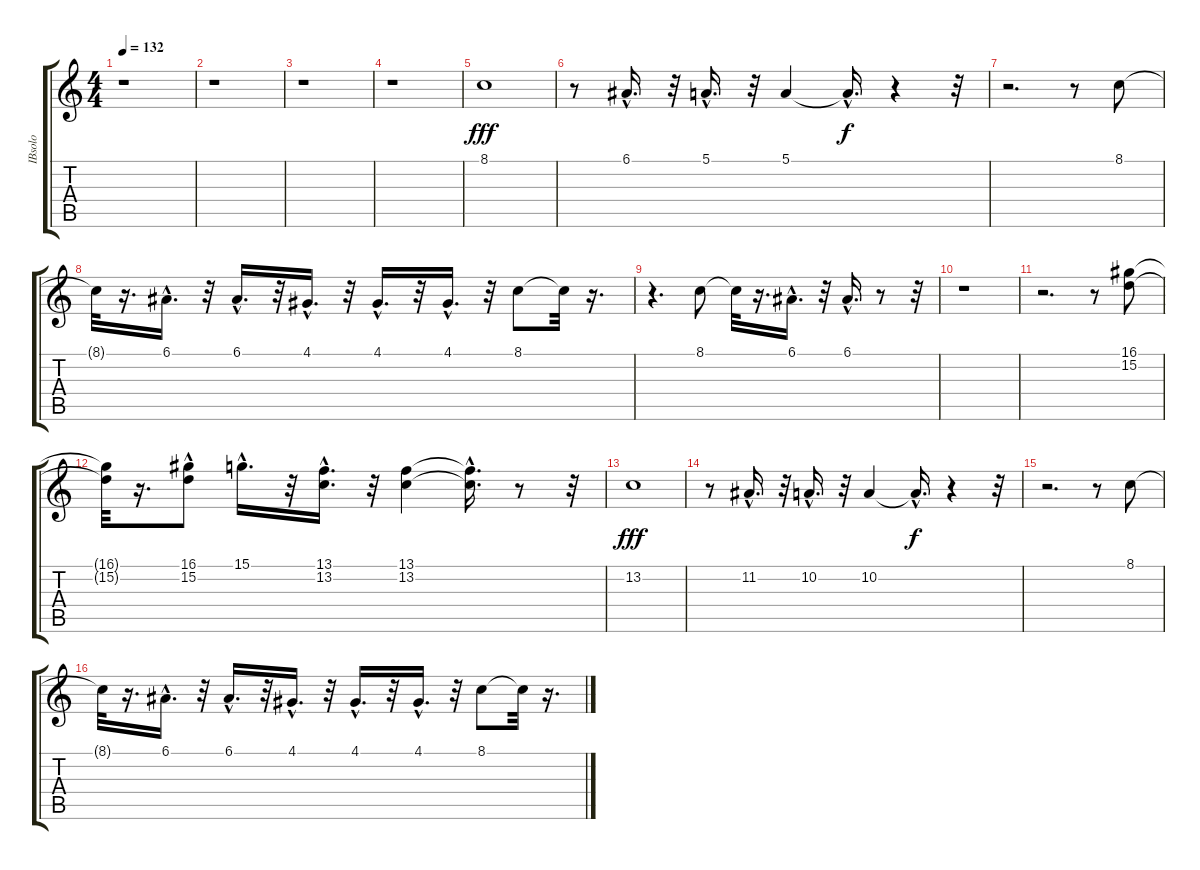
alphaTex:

\track ("IBsolo" "IBsolo") {instrument fx5brightness}
\staff {score tabs}
\tuning (E4 B3 G3 D3 A2 E2) {hide}
\ts (4 4)
\tempo 132
\clef g2
\ks c
r.1{dy f} |
r.1 |
r.1 |
r.1 |
8.1.1{dy fff} |
r.8 6.1{hac}.16{d} r.32 5.1{hac}.16{d} r.32 5.1.4 5.1{hac t}.16{d dy f} r.4 r.32 |
r.2{d} r.8 8.1.8 |
8.1{t}.32 r.16{d} 6.1{hac}.16{d} r.32 6.1{hac}.16{d} r.32 4.1{hac}.16{d} r.32 4.1{hac}.16{d} r.32 4.1{hac}.16{d} r.32 8.1.8 8.1{t}.32 r.16{d} |
r.4{d} 8.1.8 8.1{t}.32 r.16{d} 6.1{hac}.16{d} r.32 6.1{hac}.16{d} r.8 r.32 |
r.1 |
r.2{d} r.8 (16.1 15.2).8 |
(16.1{t} 15.2{t}).32 r.16{d} (16.1{hac} 15.2).8 15.1{hac}.16{d} r.32 (13.1{hac} 13.2{hac}).16{d} r.32 (13.1 13.2).4 (13.1{hac t} 13.2{hac t}).16{d} r.8 r.32 |
13.2.1{dy fff} |
r.8 11.2{hac}.16{d} r.32 10.2{hac}.16{d} r.32 10.2.4 10.2{hac t}.16{d dy f} r.4 r.32 |
r.2{d} r.8 8.1.8 |
8.1{t}.32 r.16{d} 6.1{hac}.16{d} r.32 6.1{hac}.16{d} r.32 4.1{hac}.16{d} r.32 4.1{hac}.16{d} r.32 4.1{hac}.16{d} r.32 8.1.8 8.1{t}.32 r.16{d}
